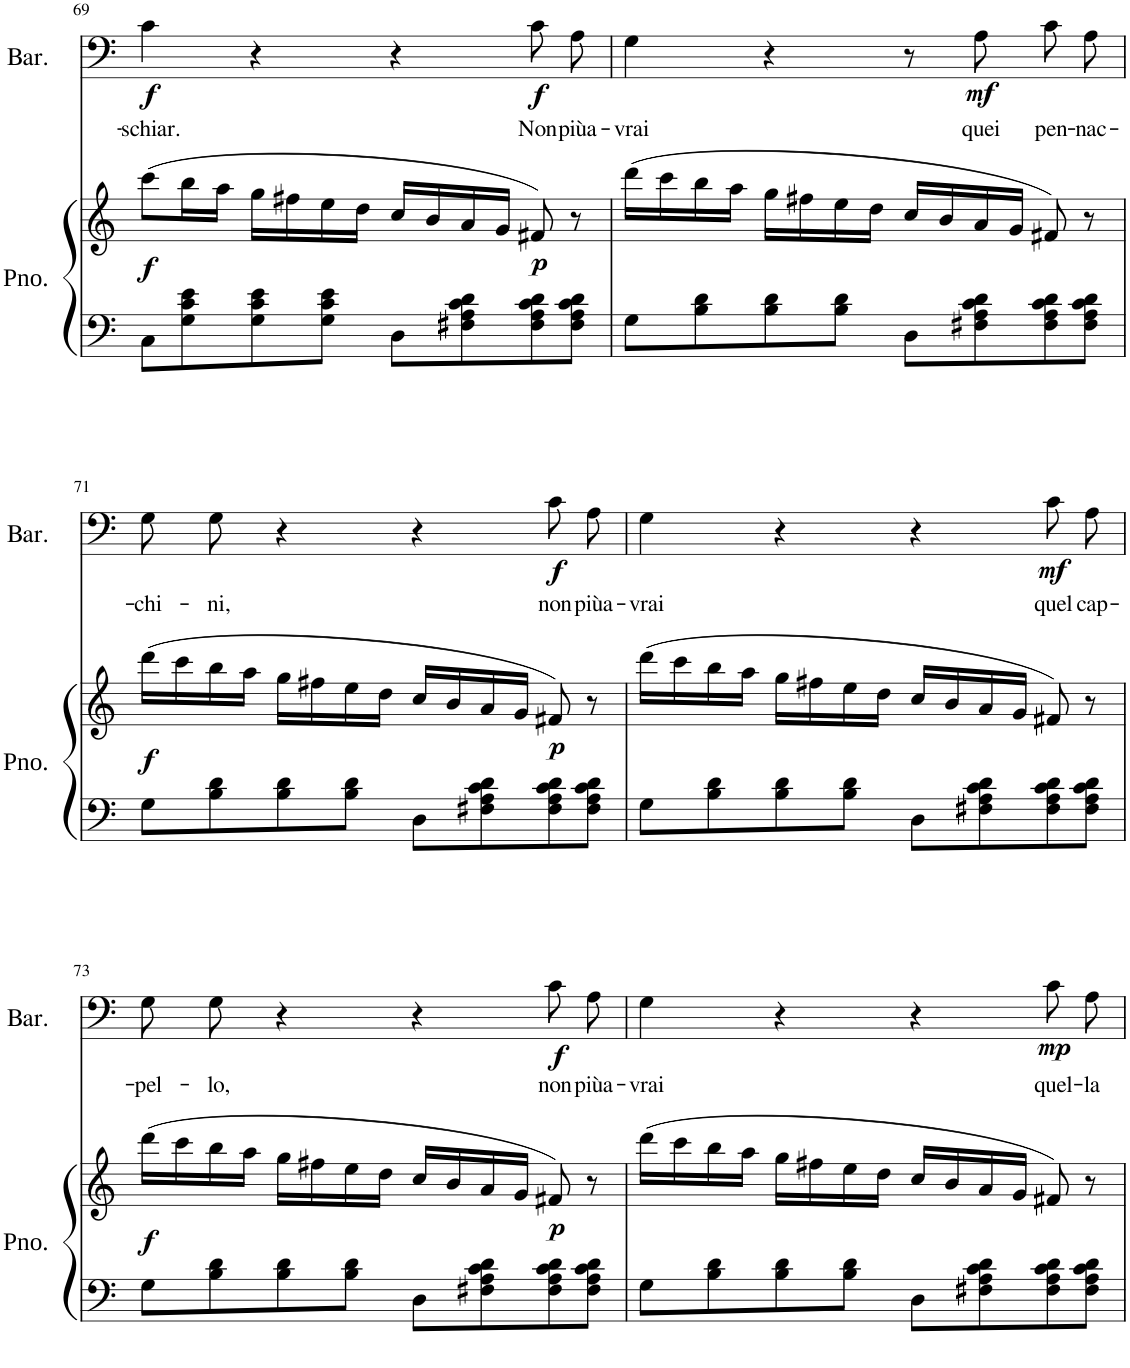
**kern	**kern	**dynam	**kern	**text	**dynam
*part2	*part2	*part2	*part1	*part1	*part1
*staff3	*staff2	*staff2/3	*staff1	*staff1	*staff1
*I"Piano	*	*	*I"Baryton	*	*
*I'Pno.	*	*	*I'Bar.	*	*
!!LO:PB:g=z
*clefF4	*clefG2	*	*clefF4	*	*
*k[]	*k[]	*	*k[]	*	*
*M4/4	*M4/4	*	*M4/4	*	*
*met(c)	*met(c)	*	*met(c)	*	*
=69	=69	=69	=69	=69	=69
!	!	!LO:DY:b	!	!LO:LY:b	!LO:DY:b
8C\L	(8ccc\L	f	4c\	-schiar.	f
8G\ 8c\ 8e\	16bb\L	.	.	.	.
.	16aa\JJ	.	.	.	.
8G\ 8c\ 8e\	16gg\LL	.	4r	.	.
.	16ff#X\	.	.	.	.
8G\ 8c\ 8e\J	16ee\	.	.	.	.
.	16dd\JJ	.	.	.	.
8D\L	16cc/LL	.	4r	.	.
.	16b/	.	.	.	.
8F#X\ 8A\ 8c\ 8d\	16a/	.	.	.	.
.	16g/JJ	.	.	.	.
!	!	!LO:DY:b	!	!LO:LY:b	!LO:DY:b
8F#\ 8A\ 8c\ 8d\	8f#X/)	p	8c\L	Non	f
!	!	!	!	!LO:LY:b	!
8F#\ 8A\ 8c\ 8d\J	8r	.	8A\J	piùa-	.
=70	=70	=70	=70	=70	=70
!	!	!	!	!LO:LY:b	!
8G\L	(16ddd\LL	.	4G\	-vrai	.
.	16ccc\	.	.	.	.
8B\ 8d\	16bb\	.	.	.	.
.	16aa\JJ	.	.	.	.
8B\ 8d\	16gg\LL	.	4r	.	.
.	16ff#X\	.	.	.	.
8B\ 8d\J	16ee\	.	.	.	.
.	16dd\JJ	.	.	.	.
8D\L	16cc/LL	.	8r	.	.
.	16b/	.	.	.	.
!	!	!	!	!LO:LY:b	!LO:DY:b
8F#X\ 8A\ 8c\ 8d\	16a/	.	8A\	quei	mf
.	16g/JJ	.	.	.	.
!	!	!	!	!LO:LY:b	!
8F#\ 8A\ 8c\ 8d\	8f#X/)	.	8c\L	pen-	.
!	!	!	!	!LO:LY:b	!
8F#\ 8A\ 8c\ 8d\J	8r	.	8A\J	-nac-	.
!!LO:LB:g=z
=71	=71	=71	=71	=71	=71
!	!	!LO:DY:b	!	!LO:LY:b	!
8G\L	(16ddd\LL	f	8G\L	-chi-	.
.	16ccc\	.	.	.	.
!	!	!	!	!LO:LY:b	!
8B\ 8d\	16bb\	.	8G\J	-ni,	.
.	16aa\JJ	.	.	.	.
8B\ 8d\	16gg\LL	.	4r	.	.
.	16ff#X\	.	.	.	.
8B\ 8d\J	16ee\	.	.	.	.
.	16dd\JJ	.	.	.	.
8D\L	16cc/LL	.	4r	.	.
.	16b/	.	.	.	.
8F#X\ 8A\ 8c\ 8d\	16a/	.	.	.	.
.	16g/JJ	.	.	.	.
!	!	!LO:DY:b	!	!LO:LY:b	!LO:DY:b
8F#\ 8A\ 8c\ 8d\	8f#X/)	p	8c\L	non	f
!	!	!	!	!LO:LY:b	!
8F#\ 8A\ 8c\ 8d\J	8r	.	8A\J	piùa-	.
=72	=72	=72	=72	=72	=72
!	!	!	!	!LO:LY:b	!
8G\L	(16ddd\LL	.	4G\	-vrai	.
.	16ccc\	.	.	.	.
8B\ 8d\	16bb\	.	.	.	.
.	16aa\JJ	.	.	.	.
8B\ 8d\	16gg\LL	.	4r	.	.
.	16ff#X\	.	.	.	.
8B\ 8d\J	16ee\	.	.	.	.
.	16dd\JJ	.	.	.	.
8D\L	16cc/LL	.	4r	.	.
.	16b/	.	.	.	.
8F#X\ 8A\ 8c\ 8d\	16a/	.	.	.	.
.	16g/JJ	.	.	.	.
!	!	!	!	!LO:LY:b	!LO:DY:b
8F#\ 8A\ 8c\ 8d\	8f#X/)	.	8c\L	quel	mf
!	!	!	!	!LO:LY:b	!
8F#\ 8A\ 8c\ 8d\J	8r	.	8A\J	cap-	.
!!LO:LB:g=z
=73	=73	=73	=73	=73	=73
!	!	!LO:DY:b	!	!LO:LY:b	!
8G\L	(16ddd\LL	f	8G\L	-pel-	.
.	16ccc\	.	.	.	.
!	!	!	!	!LO:LY:b	!
8B\ 8d\	16bb\	.	8G\J	-lo,	.
.	16aa\JJ	.	.	.	.
8B\ 8d\	16gg\LL	.	4r	.	.
.	16ff#X\	.	.	.	.
8B\ 8d\J	16ee\	.	.	.	.
.	16dd\JJ	.	.	.	.
8D\L	16cc/LL	.	4r	.	.
.	16b/	.	.	.	.
8F#X\ 8A\ 8c\ 8d\	16a/	.	.	.	.
.	16g/JJ	.	.	.	.
!	!	!LO:DY:b	!	!LO:LY:b	!LO:DY:b
8F#\ 8A\ 8c\ 8d\	8f#X/)	p	8c\L	non	f
!	!	!	!	!LO:LY:b	!
8F#\ 8A\ 8c\ 8d\J	8r	.	8A\J	piùa-	.
=74	=74	=74	=74	=74	=74
!	!	!	!	!LO:LY:b	!
8G\L	(16ddd\LL	.	4G\	-vrai	.
.	16ccc\	.	.	.	.
8B\ 8d\	16bb\	.	.	.	.
.	16aa\JJ	.	.	.	.
8B\ 8d\	16gg\LL	.	4r	.	.
.	16ff#X\	.	.	.	.
8B\ 8d\J	16ee\	.	.	.	.
.	16dd\JJ	.	.	.	.
8D\L	16cc/LL	.	4r	.	.
.	16b/	.	.	.	.
8F#X\ 8A\ 8c\ 8d\	16a/	.	.	.	.
.	16g/JJ	.	.	.	.
!	!	!	!	!LO:LY:b	!LO:DY:b
8F#\ 8A\ 8c\ 8d\	8f#X/)	.	8c\L	quel-	mp
!	!	!	!	!LO:LY:b	!
8F#\ 8A\ 8c\ 8d\J	8r	.	8A\J	-la	.
=	=	=	=	=	=
*-	*-	*-	*-	*-	*-
